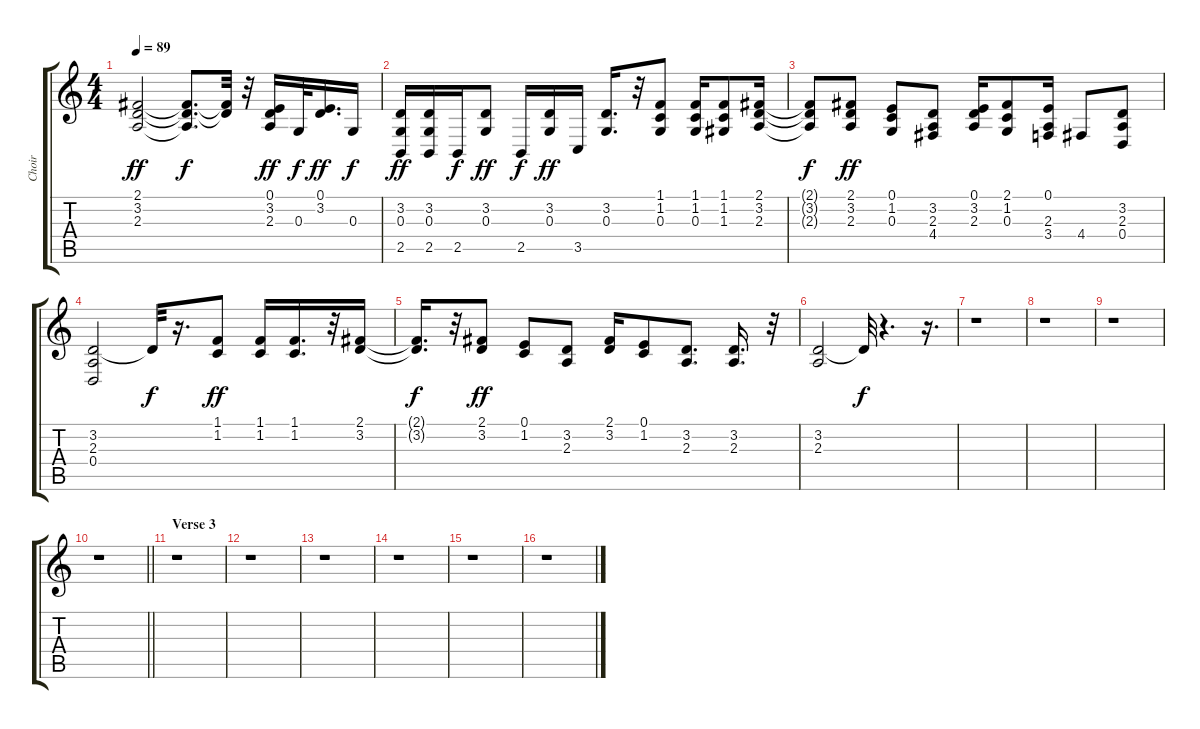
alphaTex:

\track ("Choir" "Choir") {instrument choiraahs}
\staff {score tabs}
\tuning (E4 B3 G3 D3 A2 E2) {hide}
\ts (4 4)
\tempo 89
\clef g2
\ks c
(2.1 3.2 2.3).2{dy ff} (2.1{t} 3.2{t} 2.3{t}).8{d dy f} (2.1{t} 3.2{t}).32 r.32 (0.1 3.2 2.3).16{dy ff} 0.3.32{dy f} (0.1 3.2).16{d dy ff} 0.3.16{dy f} |
(3.2 0.3 2.5).16{dy ff} (3.2 0.3 2.5).16 2.5.16{dy f} (3.2 0.3).8{dy ff} 2.5.16{dy f} (3.2 0.3).16{dy ff} 3.5.16 (3.2 0.3).16{d} r.32 (1.1 1.2 0.3).8 (1.1 1.2 0.3).16 (1.1 1.2 1.3).8 (2.1 3.2 2.3).16 |
(2.1{t} 3.2{t} 2.3{t}).8{dy f} (2.1 3.2 2.3).8{dy ff} (0.1 1.2 0.3).8 (3.2 2.3 4.4).8 (0.1 3.2 2.3).16 (2.1 1.2 0.3).8 (0.1 2.3 3.4).16 4.4.8 (3.2 2.3 0.4).8 |
(3.2 2.3 0.4).2 3.2{t}.32{dy f} r.16{d} (1.1 1.2).8{dy ff} (1.1 1.2).16 (1.1 1.2).16{d} r.32 (2.1 3.2).16 |
(2.1{t} 3.2{t}).16{d dy f} r.32 (2.1 3.2).8{dy ff} (0.1 1.2).8 (3.2 2.3).8 (2.1 3.2).16 (0.1 1.2).8 (3.2 2.3).8{d} (3.2 2.3).16{d} r.32 |
(3.2 2.3).2 3.2{t}.32{dy f} r.4{d} r.16{d} |
r.1 |
r.1 |
r.1 |
\barLineRight lightlight
r.1 |
\section ("" "Verse 3")
r.1 |
r.1 |
r.1 |
r.1 |
r.1 |
r.1
